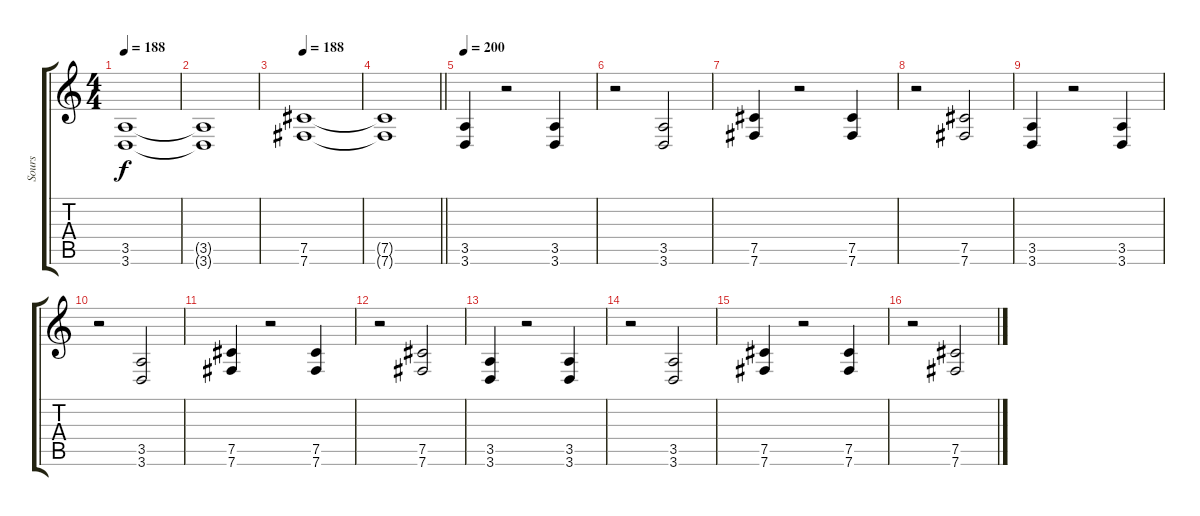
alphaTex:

\track ("Sours" "Sours") {instrument overdrivenguitar}
\staff {score tabs}
\tuning (Db4 Ab3 E3 B2 Gb2 B1) {hide}
\ts (4 4)
\tempo 188
\clef g2
\ks c
(3.5 3.6).1{dy f} |
(3.5{t} 3.6{t}).1 |
\tempo 188
(7.5 7.6).1 |
\barLineRight lightlight
(7.5{t} 7.6{t}).1 |
\section ("" "")
\tempo 200
(3.5 3.6).4 r.2 (3.5 3.6).4 |
r.2 (3.5 3.6).2 |
(7.5 7.6).4 r.2 (7.5 7.6).4 |
r.2 (7.5 7.6).2 |
(3.5 3.6).4 r.2 (3.5 3.6).4 |
r.2 (3.5 3.6).2 |
(7.5 7.6).4 r.2 (7.5 7.6).4 |
r.2 (7.5 7.6).2 |
(3.5 3.6).4 r.2 (3.5 3.6).4 |
r.2 (3.5 3.6).2 |
(7.5 7.6).4 r.2 (7.5 7.6).4 |
r.2 (7.5 7.6).2
